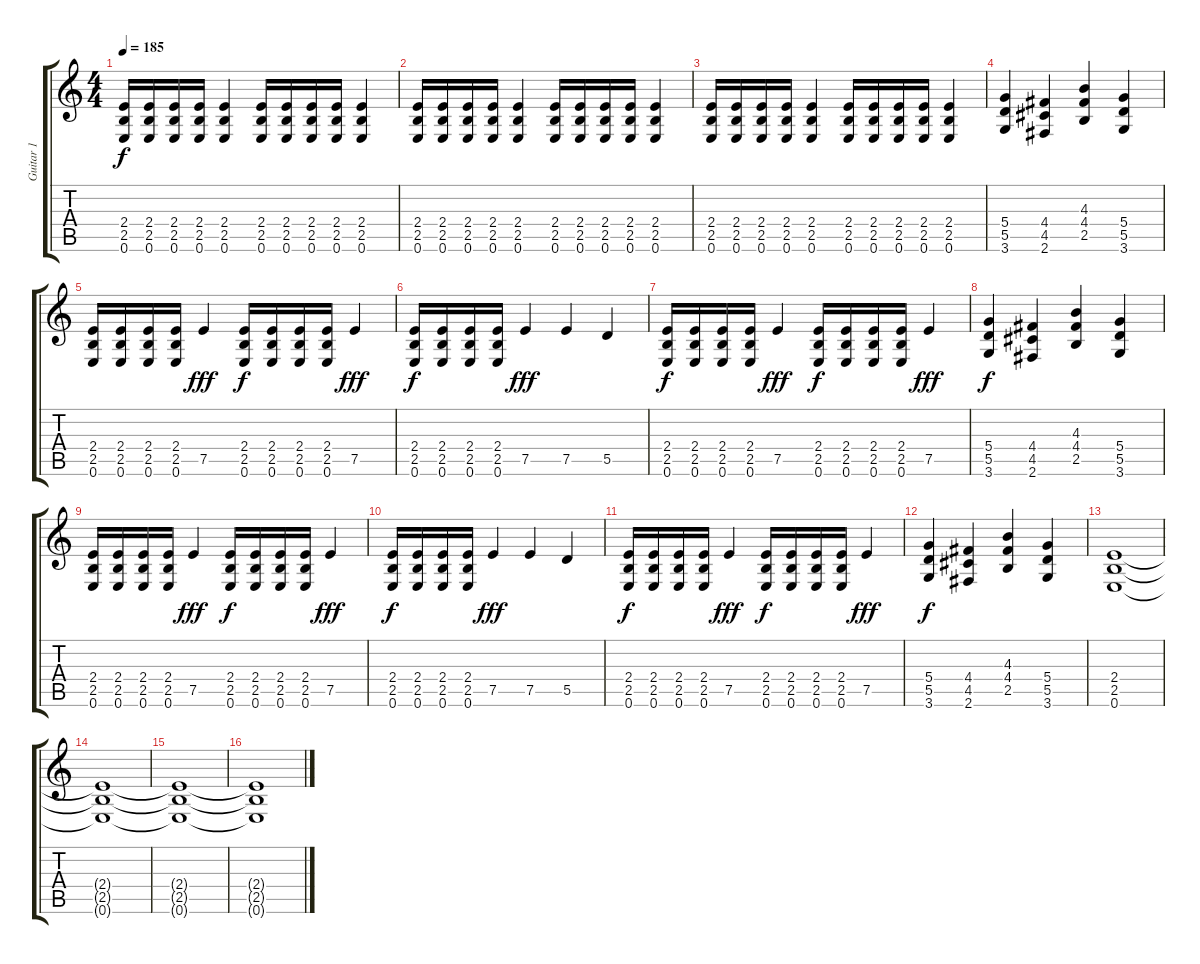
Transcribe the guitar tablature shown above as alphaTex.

\track ("Guitar 1" "Guitar 1") {instrument overdrivenguitar}
\staff {score tabs}
\tuning (E4 B3 G3 D3 A2 E2) {hide}
\ts (4 4)
\tempo 185
\clef g2
\ks c
(2.4 2.5 0.6).16{dy f} (2.4 2.5 0.6).16 (2.4 2.5 0.6).16 (2.4 2.5 0.6).16 (2.4 2.5 0.6).4 (2.4 2.5 0.6).16 (2.4 2.5 0.6).16 (2.4 2.5 0.6).16 (2.4 2.5 0.6).16 (2.4 2.5 0.6).4 |
(2.4 2.5 0.6).16 (2.4 2.5 0.6).16 (2.4 2.5 0.6).16 (2.4 2.5 0.6).16 (2.4 2.5 0.6).4 (2.4 2.5 0.6).16 (2.4 2.5 0.6).16 (2.4 2.5 0.6).16 (2.4 2.5 0.6).16 (2.4 2.5 0.6).4 |
(2.4 2.5 0.6).16 (2.4 2.5 0.6).16 (2.4 2.5 0.6).16 (2.4 2.5 0.6).16 (2.4 2.5 0.6).4 (2.4 2.5 0.6).16 (2.4 2.5 0.6).16 (2.4 2.5 0.6).16 (2.4 2.5 0.6).16 (2.4 2.5 0.6).4 |
(5.4 5.5 3.6).4 (4.4 4.5 2.6).4 (4.3 4.4 2.5).4 (5.4 5.5 3.6).4 |
(2.4 2.5 0.6).16 (2.4 2.5 0.6).16 (2.4 2.5 0.6).16 (2.4 2.5 0.6).16 7.5.4{dy fff} (2.4 2.5 0.6).16{dy f} (2.4 2.5 0.6).16 (2.4 2.5 0.6).16 (2.4 2.5 0.6).16 7.5.4{dy fff} |
(2.4 2.5 0.6).16{dy f} (2.4 2.5 0.6).16 (2.4 2.5 0.6).16 (2.4 2.5 0.6).16 7.5.4{dy fff} 7.5.4 5.5.4 |
(2.4 2.5 0.6).16{dy f} (2.4 2.5 0.6).16 (2.4 2.5 0.6).16 (2.4 2.5 0.6).16 7.5.4{dy fff} (2.4 2.5 0.6).16{dy f} (2.4 2.5 0.6).16 (2.4 2.5 0.6).16 (2.4 2.5 0.6).16 7.5.4{dy fff} |
(5.4 5.5 3.6).4{dy f} (4.4 4.5 2.6).4 (4.3 4.4 2.5).4 (5.4 5.5 3.6).4 |
(2.4 2.5 0.6).16 (2.4 2.5 0.6).16 (2.4 2.5 0.6).16 (2.4 2.5 0.6).16 7.5.4{dy fff} (2.4 2.5 0.6).16{dy f} (2.4 2.5 0.6).16 (2.4 2.5 0.6).16 (2.4 2.5 0.6).16 7.5.4{dy fff} |
(2.4 2.5 0.6).16{dy f} (2.4 2.5 0.6).16 (2.4 2.5 0.6).16 (2.4 2.5 0.6).16 7.5.4{dy fff} 7.5.4 5.5.4 |
(2.4 2.5 0.6).16{dy f} (2.4 2.5 0.6).16 (2.4 2.5 0.6).16 (2.4 2.5 0.6).16 7.5.4{dy fff} (2.4 2.5 0.6).16{dy f} (2.4 2.5 0.6).16 (2.4 2.5 0.6).16 (2.4 2.5 0.6).16 7.5.4{dy fff} |
(5.4 5.5 3.6).4{dy f} (4.4 4.5 2.6).4 (4.3 4.4 2.5).4 (5.4 5.5 3.6).4{volume 16} |
(2.4 2.5 0.6).1{volume 0} |
(2.4{t} 2.5{t} 0.6{t}).1 |
(2.4{t} 2.5{t} 0.6{t}).1 |
(2.4{t} 2.5{t} 0.6{t}).1
